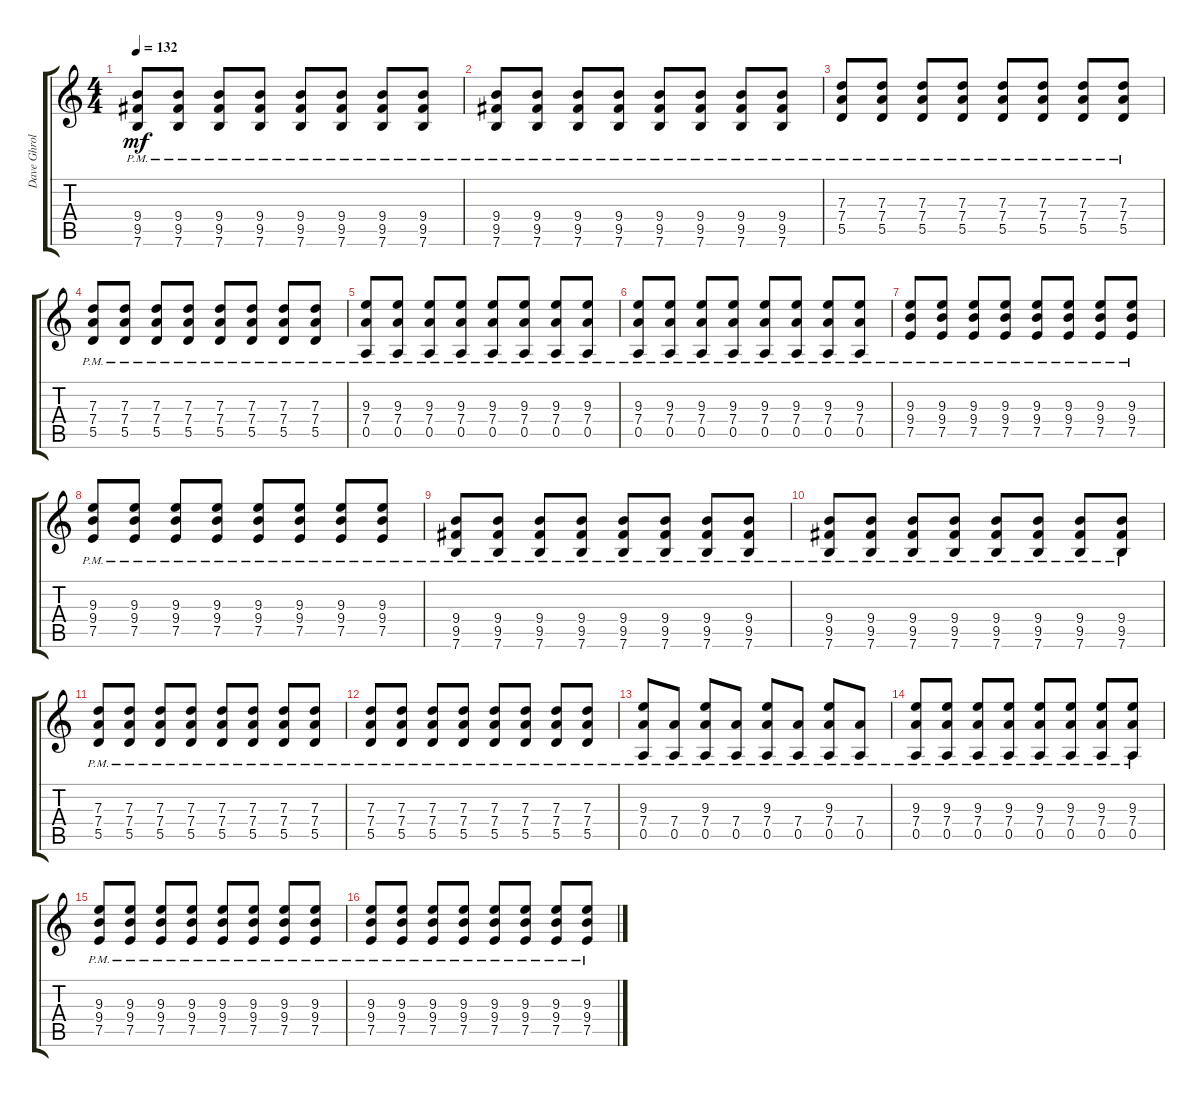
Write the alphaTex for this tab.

\track ("Dave Ghrol (Rythm)" "Dave Ghrol") {instrument distortionguitar}
\staff {score tabs}
\tuning (E4 B3 G3 D3 A2 E2) {hide}
\ts (4 4)
\tempo 132
\clef g2
\ks c
(9.4{pm} 9.5 7.6).8{dy mf} (9.4{pm} 9.5 7.6).8 (9.4{pm} 9.5 7.6).8 (9.4{pm} 9.5 7.6).8 (9.4{pm} 9.5 7.6).8 (9.4{pm} 9.5 7.6).8 (9.4{pm} 9.5 7.6).8 (9.4{pm} 9.5 7.6).8 |
(9.4{pm} 9.5 7.6).8 (9.4{pm} 9.5 7.6).8 (9.4{pm} 9.5 7.6).8 (9.4{pm} 9.5 7.6).8 (9.4{pm} 9.5 7.6).8 (9.4{pm} 9.5 7.6).8 (9.4{pm} 9.5 7.6).8 (9.4{pm} 9.5 7.6).8 |
(7.3{pm} 7.4 5.5).8 (7.3{pm} 7.4 5.5).8 (7.3{pm} 7.4 5.5).8 (7.3{pm} 7.4 5.5).8 (7.3{pm} 7.4 5.5).8 (7.3{pm} 7.4 5.5).8 (7.3{pm} 7.4 5.5).8 (7.3{pm} 7.4 5.5).8 |
(7.3{pm} 7.4 5.5).8 (7.3{pm} 7.4 5.5).8 (7.3{pm} 7.4 5.5).8 (7.3{pm} 7.4 5.5).8 (7.3{pm} 7.4 5.5).8 (7.3{pm} 7.4 5.5).8 (7.3{pm} 7.4 5.5).8 (7.3{pm} 7.4 5.5).8 |
(9.3 7.4{pm} 0.5).8 (9.3 7.4{pm} 0.5).8 (9.3 7.4{pm} 0.5).8 (9.3 7.4{pm} 0.5).8 (9.3 7.4{pm} 0.5).8 (9.3 7.4{pm} 0.5).8 (9.3 7.4{pm} 0.5).8 (9.3 7.4{pm} 0.5).8 |
(9.3 7.4{pm} 0.5).8 (9.3 7.4{pm} 0.5).8 (9.3 7.4{pm} 0.5).8 (9.3 7.4{pm} 0.5).8 (9.3 7.4{pm} 0.5).8 (9.3 7.4{pm} 0.5).8 (9.3 7.4{pm} 0.5).8 (9.3 7.4{pm} 0.5).8 |
(9.3{pm} 9.4{pm} 7.5{pm}).8 (9.3{pm} 9.4{pm} 7.5{pm}).8 (9.3{pm} 9.4{pm} 7.5{pm}).8 (9.3{pm} 9.4{pm} 7.5{pm}).8 (9.3{pm} 9.4{pm} 7.5{pm}).8 (9.3{pm} 9.4{pm} 7.5{pm}).8 (9.3{pm} 9.4{pm} 7.5{pm}).8 (9.3{pm} 9.4{pm} 7.5{pm}).8 |
(9.3{pm} 9.4{pm} 7.5{pm}).8 (9.3{pm} 9.4{pm} 7.5{pm}).8 (9.3{pm} 9.4{pm} 7.5{pm}).8 (9.3{pm} 9.4{pm} 7.5{pm}).8 (9.3{pm} 9.4{pm} 7.5{pm}).8 (9.3{pm} 9.4{pm} 7.5{pm}).8 (9.3{pm} 9.4{pm} 7.5{pm}).8 (9.3{pm} 9.4{pm} 7.5{pm}).8 |
(9.4{pm} 9.5 7.6).8 (9.4{pm} 9.5 7.6).8 (9.4{pm} 9.5 7.6).8 (9.4{pm} 9.5 7.6).8 (9.4{pm} 9.5 7.6).8 (9.4{pm} 9.5 7.6).8 (9.4{pm} 9.5 7.6).8 (9.4{pm} 9.5 7.6).8 |
(9.4{pm} 9.5 7.6).8 (9.4{pm} 9.5 7.6).8 (9.4{pm} 9.5 7.6).8 (9.4{pm} 9.5 7.6).8 (9.4{pm} 9.5 7.6).8 (9.4{pm} 9.5 7.6).8 (9.4{pm} 9.5 7.6).8 (9.4{pm} 9.5 7.6).8 |
(7.3{pm} 7.4 5.5).8 (7.3{pm} 7.4 5.5).8 (7.3{pm} 7.4 5.5).8 (7.3{pm} 7.4 5.5).8 (7.3{pm} 7.4 5.5).8 (7.3{pm} 7.4 5.5).8 (7.3{pm} 7.4 5.5).8 (7.3{pm} 7.4 5.5).8 |
(7.3{pm} 7.4 5.5).8 (7.3{pm} 7.4 5.5).8 (7.3{pm} 7.4 5.5).8 (7.3{pm} 7.4 5.5).8 (7.3{pm} 7.4 5.5).8 (7.3{pm} 7.4 5.5).8 (7.3{pm} 7.4 5.5).8 (7.3{pm} 7.4 5.5).8 |
(9.3 7.4{pm} 0.5).8 (7.4{pm} 0.5).8 (9.3 7.4{pm} 0.5).8 (7.4{pm} 0.5).8 (9.3 7.4{pm} 0.5).8 (7.4{pm} 0.5).8 (9.3 7.4{pm} 0.5).8 (7.4{pm} 0.5).8 |
(9.3 7.4{pm} 0.5).8 (9.3 7.4{pm} 0.5).8 (9.3 7.4{pm} 0.5).8 (9.3 7.4{pm} 0.5).8 (9.3 7.4{pm} 0.5).8 (9.3 7.4{pm} 0.5).8 (9.3 7.4{pm} 0.5).8 (9.3 7.4{pm} 0.5).8 |
(9.3{pm} 9.4{pm} 7.5{pm}).8 (9.3{pm} 9.4{pm} 7.5{pm}).8 (9.3{pm} 9.4{pm} 7.5{pm}).8 (9.3{pm} 9.4{pm} 7.5{pm}).8 (9.3{pm} 9.4{pm} 7.5{pm}).8 (9.3{pm} 9.4{pm} 7.5{pm}).8 (9.3{pm} 9.4{pm} 7.5{pm}).8 (9.3{pm} 9.4{pm} 7.5{pm}).8 |
(9.3{pm} 9.4{pm} 7.5{pm}).8 (9.3{pm} 9.4{pm} 7.5{pm}).8 (9.3{pm} 9.4{pm} 7.5{pm}).8 (9.3{pm} 9.4{pm} 7.5{pm}).8 (9.3{pm} 9.4{pm} 7.5{pm}).8 (9.3{pm} 9.4{pm} 7.5{pm}).8 (9.3{pm} 9.4{pm} 7.5{pm}).8 (9.3{pm} 9.4{pm} 7.5{pm}).8
